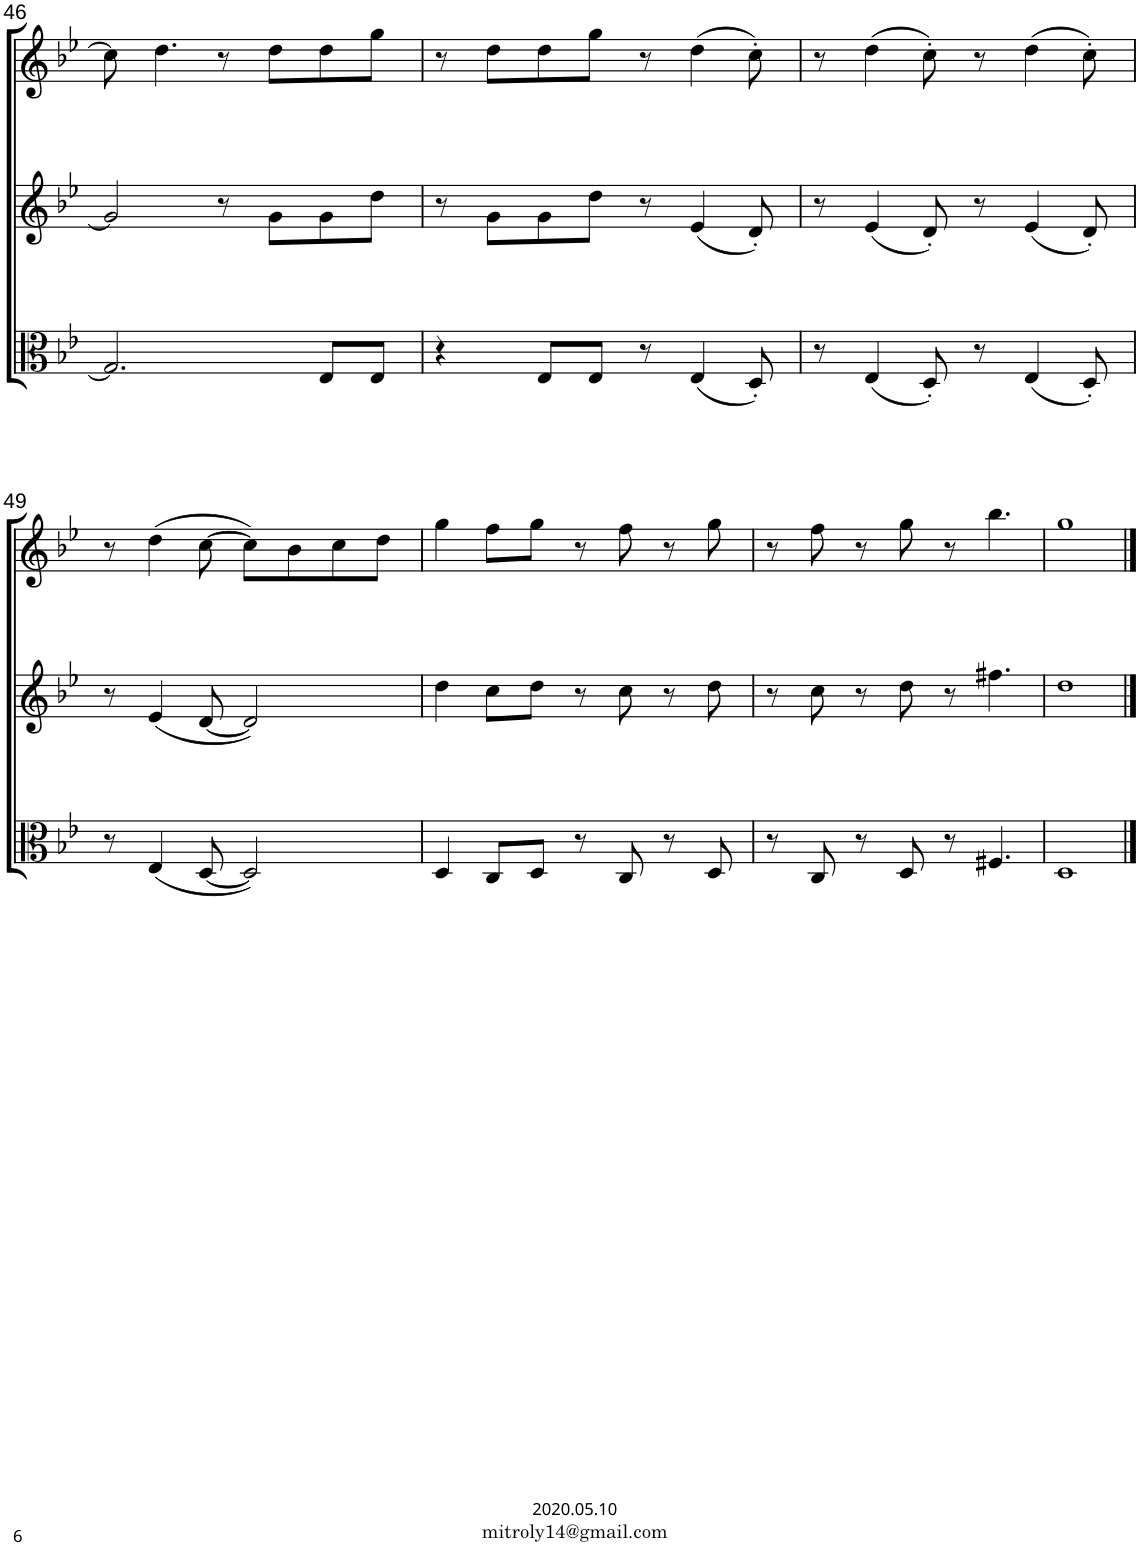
**kern	**kern	**kern	**kern	**kern
*part5	*part4	*part3	*part2	*part1
*staff5	*staff4	*staff3	*staff2	*staff1
*I"Tuba	*I"Alto	*I"Alto	*I"Violon 2	*I"Violon 1
*I'Tba.	*	*I'Alt.	*I'Vln	*I'Vln
!!LO:PB:g=z
*clefF4	*clefC3	*clefC3	*clefG2	*clefG2
*k[b-e-]	*k[b-e-]	*k[b-e-]	*k[b-e-]	*k[b-e-]
*M4/4	*M4/4	*M4/4	*M4/4	*M4/4
=46	=46	=46	=46	=46
4C]	2.G/]	2.B-]	2g/]	8cc#\]
.	.	.	.	4.dd\
8GG/L	.	.	.	.
[8C/J	.	.	.	.
4C]	.	.	8r	8r
.	.	.	8g\L	8dd\L
8C/L	8E-/L	8B-/L	8g\	8dd\
8C/J	8E-/J	8B-/J	8dd\J	8gg\J
=47	=47	=47	=47	=47
4r	4r	4r	8r	8r
.	.	.	8g\L	8dd\L
8C/L	8E-/L	8B-/L	8g\	8dd\
8C/J	8E-/J	8B-/J	8dd\J	8gg\J
8r	8r	8r	8r	8r
(4GG	(4E-/	(4G	(4e-/	(4dd\
8AA')	8D'/)	8F#X')	8d'/)	8cc'\)
=48	=48	=48	=48	=48
8r	8r	8r	8r	8r
(4GG	(4E-/	(4G	(4e-/	(4dd\
8AA')	8D'/)	8F#X')	8d'/)	8cc'\)
8r	8r	8r	8r	8r
(4GG	(4E-/	(4G	(4e-/	(4dd\
8AA')	8D'/)	8F#')	8d'/)	8cc'\)
!!LO:LB:g=z
=49	=49	=49	=49	=49
8r	8r	8r	8r	8r
(4GG	(4E-/	(4G	(4e-/	(4dd\
[8AA	[8D/	[8F#X	[8d/	[8cc\
2AA])	2D/])	2F#])	2d/])	8cc\L])
.	.	.	.	8b-\
.	.	.	.	8cc\
.	.	.	.	8dd\J
=50	=50	=50	=50	=50
4GG	4D/	4B-	4dd\	4gg\
8FF/L	8C/L	8A/L	8cc\L	8ff\L
8GG/J	8D/J	8B-/J	8dd\J	8gg\J
8r	8r	8r	8r	8r
8FF	8C/	8A	8cc\	8ff\
8r	8r	8r	8r	8r
8GG	8D/	8B-	8dd\	8gg\
=51	=51	=51	=51	=51
8r	8r	8r	8r	8r
8FF	8C/	8A	8cc\	8ff\
8r	8r	8r	8r	8r
8GG	8D/	8B-	8dd\	8gg\
8r	8r	8r	8r	8r
4.BB-	4.F#X/	4.d	4.ff#X\	4.bb-\
=52	=52	=52	=52	=52
1GG	1D	1B-	1dd	1gg
==	==	==	==	==
*-	*-	*-	*-	*-
